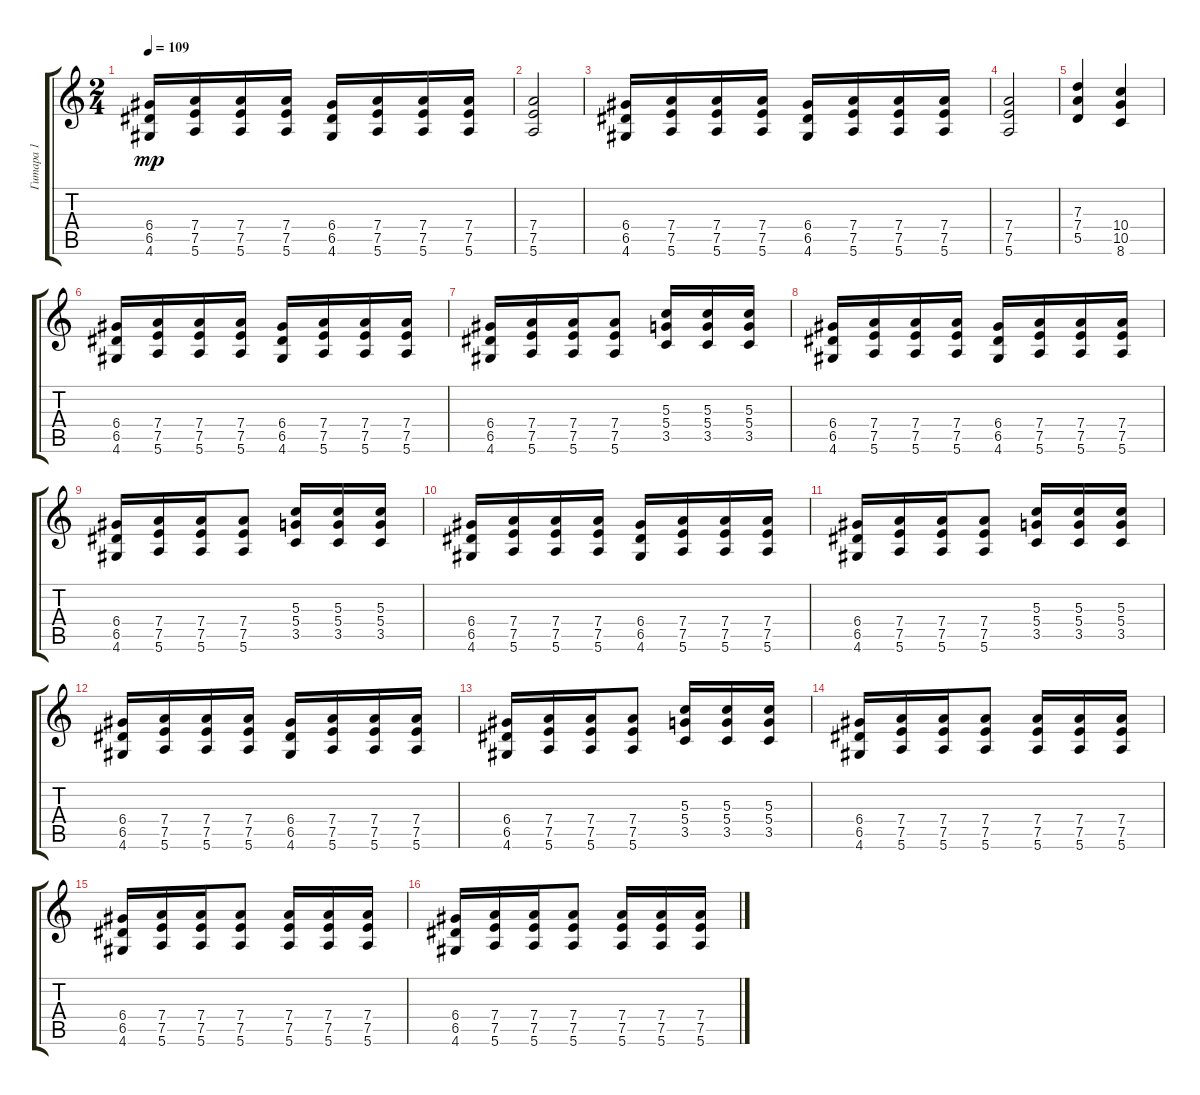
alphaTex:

\track ("Гитара 1" "Гитара 1") {instrument distortionguitar}
\staff {score tabs}
\tuning (E4 B3 G3 D3 A2 E2) {hide}
\ts (2 4)
\tempo 109
\clef g2
\ks c
(6.4 6.5 4.6).16{dy mp} (7.4 7.5 5.6).16 (7.4 7.5 5.6).16 (7.4 7.5 5.6).16 (6.4 6.5 4.6).16 (7.4 7.5 5.6).16 (7.4 7.5 5.6).16 (7.4 7.5 5.6).16 |
(7.4 7.5 5.6).2 |
(6.4 6.5 4.6).16 (7.4 7.5 5.6).16 (7.4 7.5 5.6).16 (7.4 7.5 5.6).16 (6.4 6.5 4.6).16 (7.4 7.5 5.6).16 (7.4 7.5 5.6).16 (7.4 7.5 5.6).16 |
(7.4 7.5 5.6).2 |
(7.3 7.4 5.5).4 (10.4 10.5 8.6).4 |
(6.4 6.5 4.6).16 (7.4 7.5 5.6).16 (7.4 7.5 5.6).16 (7.4 7.5 5.6).16 (6.4 6.5 4.6).16 (7.4 7.5 5.6).16 (7.4 7.5 5.6).16 (7.4 7.5 5.6).16 |
(6.4 6.5 4.6).16 (7.4 7.5 5.6).16 (7.4 7.5 5.6).16 (7.4 7.5 5.6).8 (5.3 5.4 3.5).16 (5.3 5.4 3.5).16 (5.3 5.4 3.5).16 |
(6.4 6.5 4.6).16 (7.4 7.5 5.6).16 (7.4 7.5 5.6).16 (7.4 7.5 5.6).16 (6.4 6.5 4.6).16 (7.4 7.5 5.6).16 (7.4 7.5 5.6).16 (7.4 7.5 5.6).16 |
(6.4 6.5 4.6).16 (7.4 7.5 5.6).16 (7.4 7.5 5.6).16 (7.4 7.5 5.6).8 (5.3 5.4 3.5).16 (5.3 5.4 3.5).16 (5.3 5.4 3.5).16 |
(6.4 6.5 4.6).16 (7.4 7.5 5.6).16 (7.4 7.5 5.6).16 (7.4 7.5 5.6).16 (6.4 6.5 4.6).16 (7.4 7.5 5.6).16 (7.4 7.5 5.6).16 (7.4 7.5 5.6).16 |
(6.4 6.5 4.6).16 (7.4 7.5 5.6).16 (7.4 7.5 5.6).16 (7.4 7.5 5.6).8 (5.3 5.4 3.5).16 (5.3 5.4 3.5).16 (5.3 5.4 3.5).16 |
(6.4 6.5 4.6).16 (7.4 7.5 5.6).16 (7.4 7.5 5.6).16 (7.4 7.5 5.6).16 (6.4 6.5 4.6).16 (7.4 7.5 5.6).16 (7.4 7.5 5.6).16 (7.4 7.5 5.6).16 |
(6.4 6.5 4.6).16 (7.4 7.5 5.6).16 (7.4 7.5 5.6).16 (7.4 7.5 5.6).8 (5.3 5.4 3.5).16 (5.3 5.4 3.5).16 (5.3 5.4 3.5).16 |
(6.4 6.5 4.6).16 (7.4 7.5 5.6).16 (7.4 7.5 5.6).16 (7.4 7.5 5.6).8 (7.4 7.5 5.6).16 (7.4 7.5 5.6).16 (7.4 7.5 5.6).16 |
(6.4 6.5 4.6).16 (7.4 7.5 5.6).16 (7.4 7.5 5.6).16 (7.4 7.5 5.6).8 (7.4 7.5 5.6).16 (7.4 7.5 5.6).16 (7.4 7.5 5.6).16 |
(6.4 6.5 4.6).16 (7.4 7.5 5.6).16 (7.4 7.5 5.6).16 (7.4 7.5 5.6).8 (7.4 7.5 5.6).16 (7.4 7.5 5.6).16 (7.4 7.5 5.6).16
